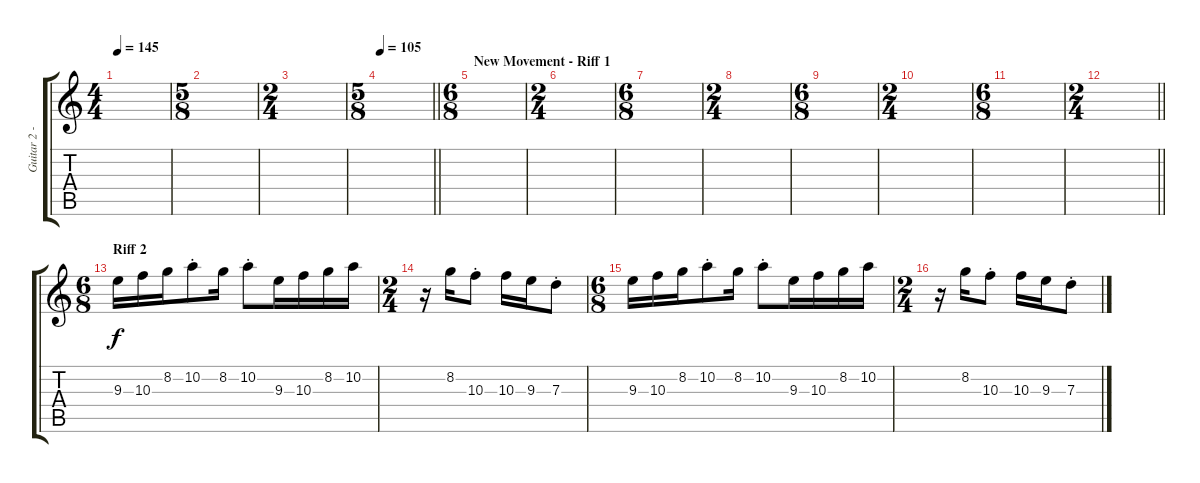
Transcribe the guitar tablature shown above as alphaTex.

\track ("Guitar 2 - Omar" "Guitar 2 -") {instrument distortionguitar}
\staff {score tabs}
\tuning (E4 B3 G3 D3 A2 E2) {hide}
\ts (4 4)
\tempo 145
\clef g2
\ks c
|
\ts (5 8)
|
\ts (2 4)
|
\ts (5 8)
\tempo 105
\barLineRight lightlight
|
\ts (6 8)
\section ("" "New Movement - Riff 1")
|
\ts (2 4)
|
\ts (6 8)
|
\ts (2 4)
|
\ts (6 8)
|
\ts (2 4)
|
\ts (6 8)
|
\ts (2 4)
\barLineRight lightlight
|
\ts (6 8)
\section ("" "Riff 2")
9.3.16 10.3.16 8.2.16 10.2{st}.8 8.2.16 10.2{st}.8 9.3.16 10.3.16 8.2.16 10.2.16 |
\ts (2 4)
r.16 8.2.16 10.3{st}.8 10.3.16 9.3.16 7.3{st}.8 |
\ts (6 8)
9.3.16 10.3.16 8.2.16 10.2{st}.8 8.2.16 10.2{st}.8 9.3.16 10.3.16 8.2.16 10.2.16 |
\ts (2 4)
r.16 8.2.16 10.3{st}.8 10.3.16 9.3.16 7.3{st}.8
